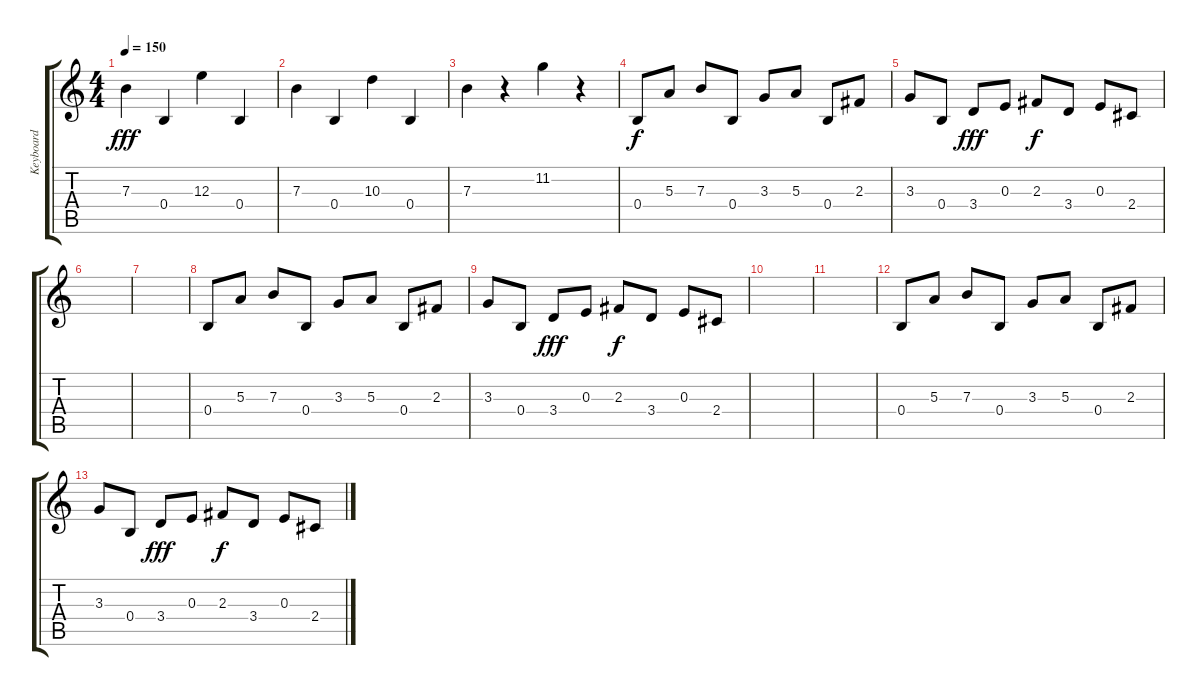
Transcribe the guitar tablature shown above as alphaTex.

\track ("Keyboard" "Keyboard") {instrument brightacousticpiano}
\staff {score tabs}
\tuning (Db5 Ab4 E4 B3 Gb3 B2) {hide}
\ts (4 4)
\tempo 150
\clef g2
\ks c
7.3.4{dy fff} 0.4.4 12.3.4 0.4.4 |
7.3.4 0.4.4 10.3.4 0.4.4 |
7.3.4 r.4 11.2.4 r.4 |
0.4.8{dy f} 5.3.8 7.3.8 0.4.8 3.3.8 5.3.8 0.4.8 2.3.8 |
3.3.8 0.4.8 3.4.8{dy fff} 0.3.8 2.3.8{dy f} 3.4.8 0.3.8 2.4.8 |
|
|
0.4.8 5.3.8 7.3.8 0.4.8 3.3.8 5.3.8 0.4.8 2.3.8 |
3.3.8 0.4.8 3.4.8{dy fff} 0.3.8 2.3.8{dy f} 3.4.8 0.3.8 2.4.8 |
|
|
0.4.8 5.3.8 7.3.8 0.4.8 3.3.8 5.3.8 0.4.8 2.3.8 |
3.3.8 0.4.8 3.4.8{dy fff} 0.3.8 2.3.8{dy f} 3.4.8 0.3.8 2.4.8
